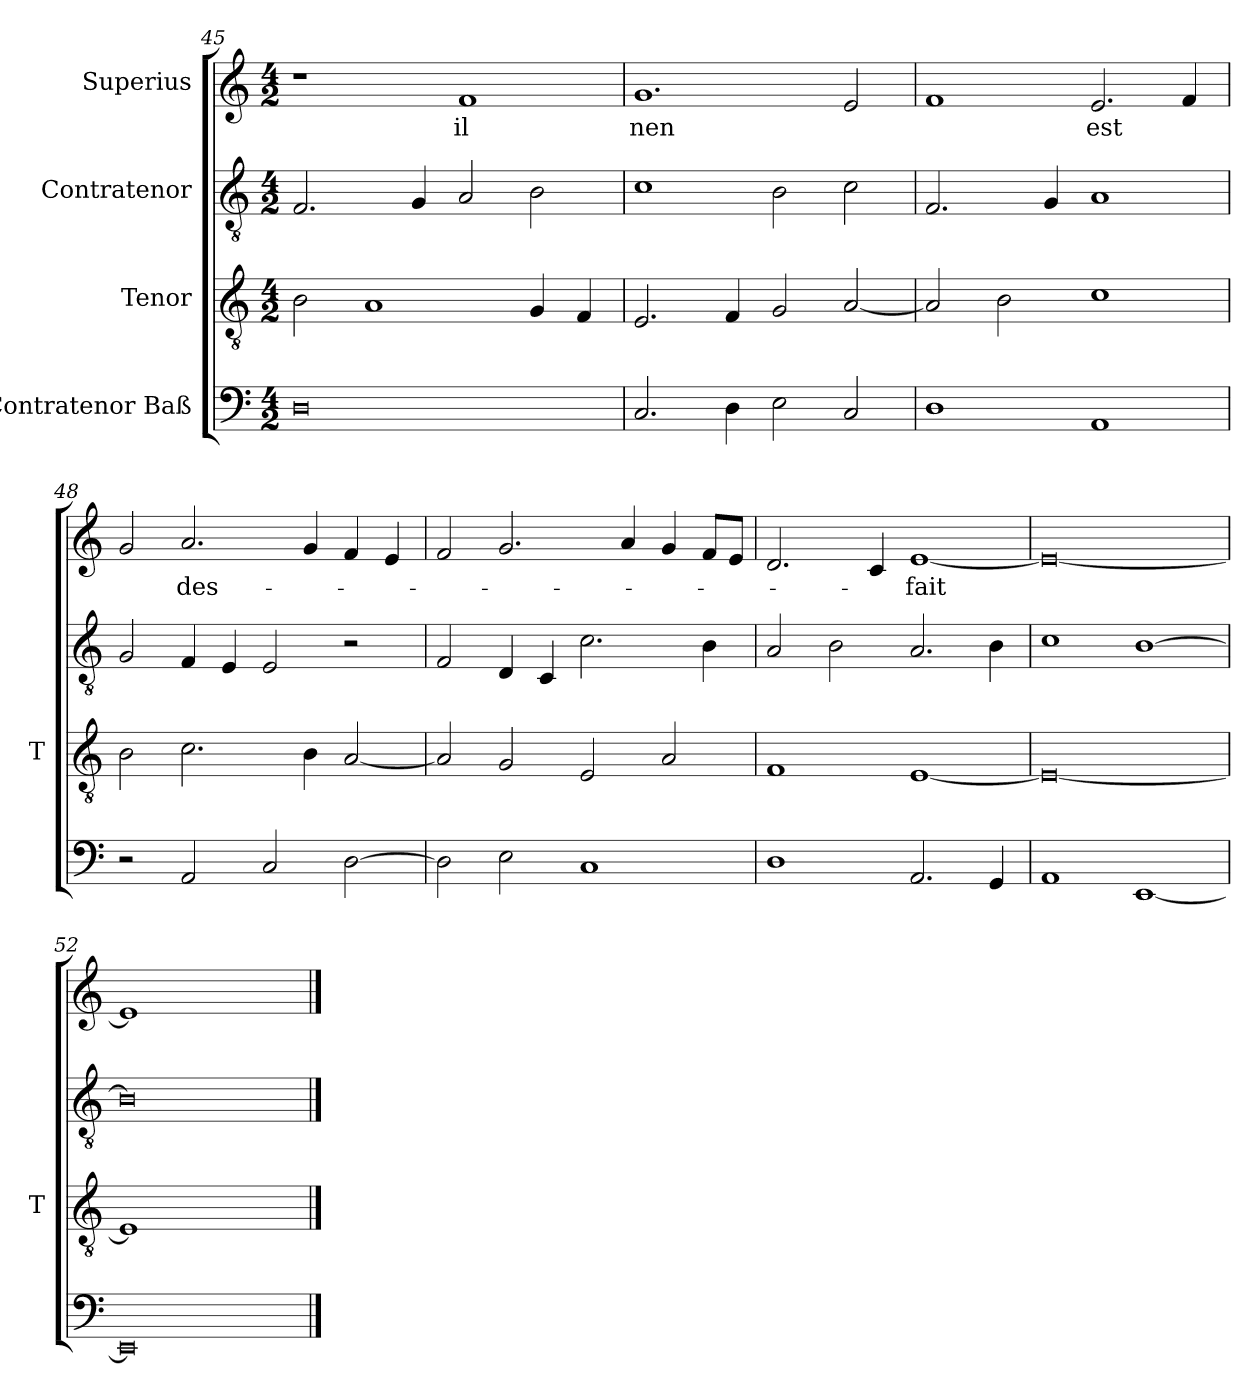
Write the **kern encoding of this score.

**kern	**kern	**kern	**kern	**text
*part4	*part3	*part2	*part1	*part1
*staff4	*staff3	*staff2	*staff1	*staff1
*I"Contratenor Baß	*I"Tenor	*I"Contratenor	*I"Superius	*
*	*I'T	*	*	*
*clefF4	*clefGv2	*clefGv2	*clefG2	*
*M4/2	*M4/2	*M4/2	*M4/2	*
=45	=45	=45	=45	=45
0D	2B	2.F	1r	.
.	1A	.	.	.
.	.	4G	.	.
.	.	2A	1f	-il
.	4G	2B	.	.
.	4F	.	.	.
=46	=46	=46	=46	=46
2.C	2.E	1c	1.g	-nen
4D	4F	.	.	.
2E	2G	2B	.	.
2C	[2A	2c	2e	.
=47	=47	=47	=47	=47
1D	2A]	2.F	1f	.
.	2B	.	.	.
.	.	4G	.	.
1AA	1c	1A	2.e	-est
.	.	.	4f	.
=48	=48	=48	=48	=48
2r	2B	2G	2g	.
2AA	2.c	4F	2.a	des-
.	.	4E	.	.
2C	.	2E	.	.
.	4B	.	4g	.
[2D	[2A	2r	4f	.
.	.	.	4e	.
=49	=49	=49	=49	=49
2D]	2A]	2F	2f	.
2E	2G	4D	2.g	.
.	.	4C	.	.
1C	2E	2.c	.	.
.	.	.	4a	.
.	2A	.	4g	.
.	.	4B	8f/L	.
.	.	.	8e/J	.
=50	=50	=50	=50	=50
1D	1F	2A	2.d	.
.	.	2B	.	.
.	.	.	4c	.
2.AA	[1E	2.A	[1e	-fait
4GG	.	4B	.	.
=51	=51	=51	=51	=51
1AA	0E_	1c	0e_	.
[1EE	.	[1B	.	.
=52	=52	=52	=52	=52
0EE]	1E]	0B]	1e]	.
.	1ryy	.	1ryy	.
==	==	==	==	==
*-	*-	*-	*-	*-
